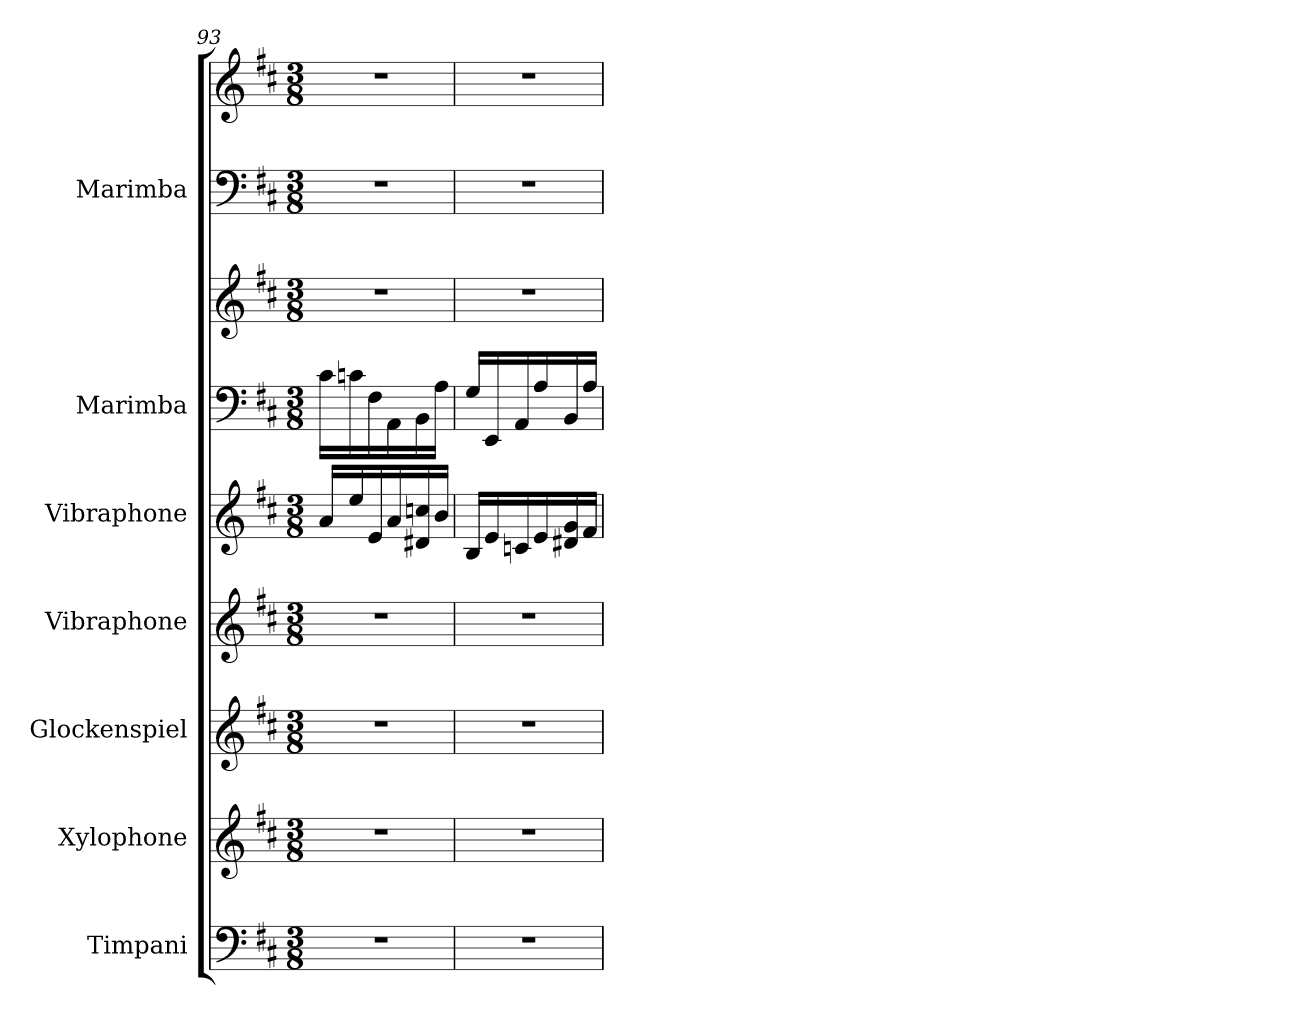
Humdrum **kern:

**kern	**kern	**kern	**kern	**kern	**kern	**kern	**kern	**kern
*part7	*part6	*part5	*part4	*part3	*part2	*part2	*part1	*part1
*staff9	*staff8	*staff7	*staff6	*staff5	*staff4	*staff3	*staff2	*staff1
*I"Timpani	*I"Xylophone	*I"Glockenspiel	*I"Vibraphone	*I"Vibraphone	*I"Marimba	*	*I"Marimba	*
*I'Timp.	*I'Xyl.	*I'Glk.	*I'Vib.	*I'Vib.	*I'Mrm.	*	*I'Mrm.	*
*clefF4	*clefG2	*clefG2	*clefG2	*clefG2	*clefF4	*clefG2	*clefF4	*clefG2
*	*ITrd-7c-12	*ITrd-14c-24	*	*	*	*	*	*
*k[f#c#]	*k[f#c#]	*k[f#c#]	*k[f#c#]	*k[f#c#]	*k[f#c#]	*k[f#c#]	*k[f#c#]	*k[f#c#]
*M3/8	*M3/8	*M3/8	*M3/8	*M3/8	*M3/8	*M3/8	*M3/8	*M3/8
=93	=93	=93	=93	=93	=93	=93	=93	=93
4.r	4.r	4.r	4.r	16a/LL	16c#\LL	4.r	4.r	4.r
.	.	.	.	16ee/	16cn\	.	.	.
.	.	.	.	16e/	16F#\	.	.	.
.	.	.	.	16a/	16AA\	.	.	.
.	.	.	.	16d#X/ 16ccn/	16BB\	.	.	.
.	.	.	.	16b/JJ	16A\JJ	.	.	.
=94	=94	=94	=94	=94	=94	=94	=94	=94
4.r	4.r	4.r	4.r	16B/LL	16G/LL	4.r	4.r	4.r
.	.	.	.	16e/	16EE/	.	.	.
.	.	.	.	16cn/	16AA/	.	.	.
.	.	.	.	16e/	16A/	.	.	.
.	.	.	.	16d#X/ 16g/	16BB/	.	.	.
.	.	.	.	16f#/JJ	16A/JJ	.	.	.
=	=	=	=	=	=	=	=	=
*-	*-	*-	*-	*-	*-	*-	*-	*-
